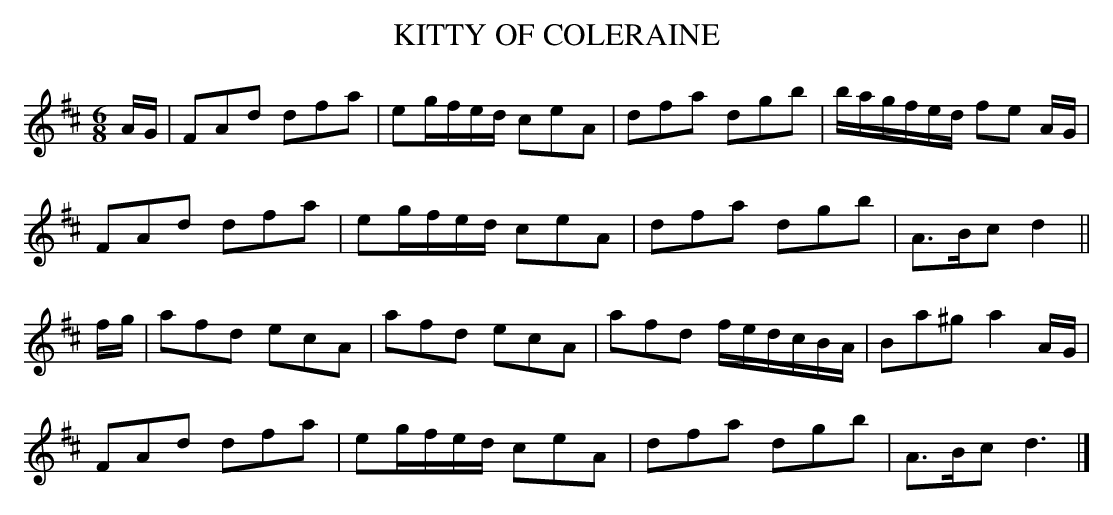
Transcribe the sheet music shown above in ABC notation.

X:1
T:KITTY OF COLERAINE
Y:"gaily"
M:6/8
L:1/8
K:D
A/G/|FAd dfa|eg/f/e/d/ ceA|dfa dgb|b/a/g/f/e/d/ fe A/G/|
FAd dfa|eg/f/e/d/ ceA|dfa dgb|A>Bc d2||
f/g/|afd ecA|afd ecA|afd f/e/d/c/B/A/|Ba^g a2A/G/|
FAd dfa|eg/f/e/d/ ceA|dfa dgb|A>Bc d3|]
